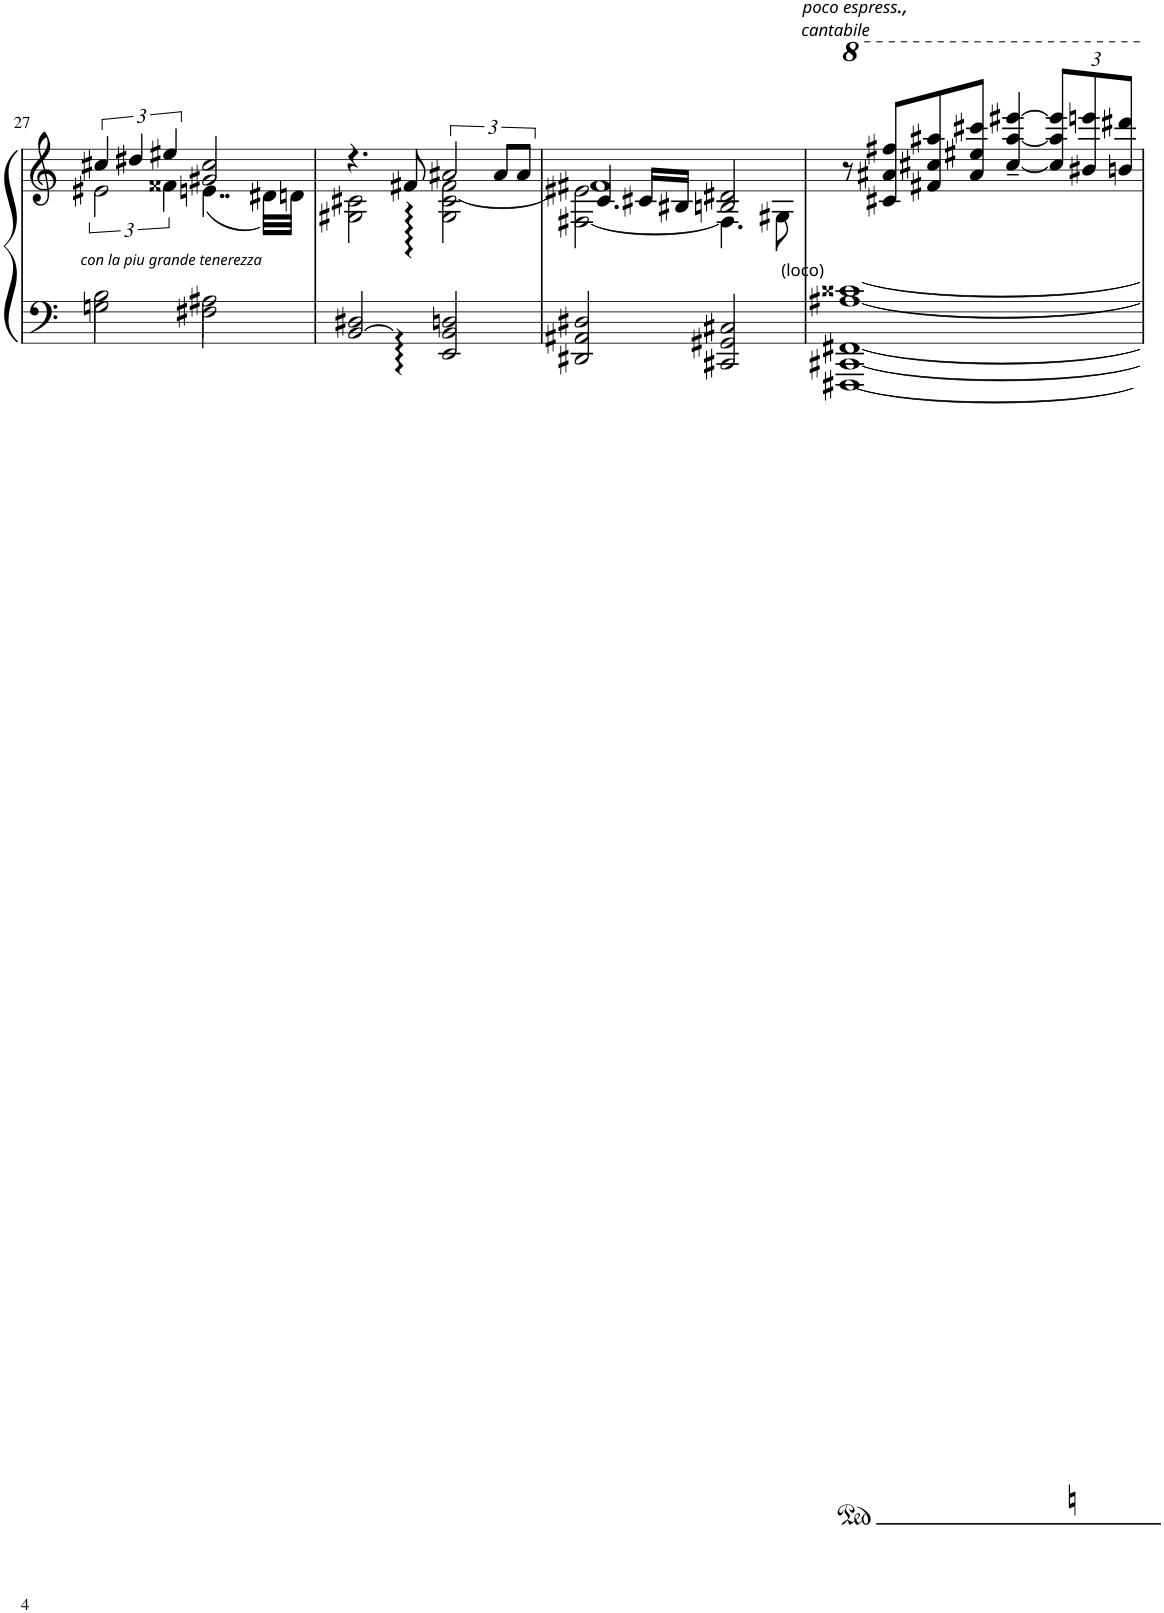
**kern	**kern
*part1	*part1
*staff2	*staff1
*I"Piano	*
*I'Pno.	*
!!LO:PB:g=z
*clefF4	*clefG2
*k[]	*k[]
*M4/4	*M4/4
=27	=27
*^	*^
*	*^	*	*
!	!	!	!LO:TX:b:i:t=con la piu grande tenerezza	!
1ryy	2B\	2Gn\	6cc#X/	3e#X\
.	.	.	6dd#X/	.
.	.	.	6ee#X/	6f##X\
.	2A#X\	2F#X\	2g#X/ 2cc#/	(4..en\
.	.	.	.	32d#X\LLL)
.	.	.	.	32dn\JJJ
*	*v	*v	*	*
=28	=28	=28	=28
1ryy	[2BB/ 2D#X/	4.r	2G#X\ 2c#X\
.	.	8f#X/	.
.	2EE/: 2BBn/]: 2Dn/:	3a#X/	2G#\ [2c#\ 2f#\
.	.	12a#/L	.
.	.	12a#/J	.
=29	=29	=29	=29
*	*	*	*^
1ryy	2DD#X/ 2AA#X/ 2D#X/	1f#X	[2F#X\ 2e#X\	4.c#/]
.	.	.	.	16c#X/LL
.	.	.	.	16B#X/JJ
.	2CC#X/ 2GG#X/ 2C#X/	.	4.F#\]	2Bn/ 2d#X/
.	.	.	8G#X\	.
*	*	*	*v	*v
=30	=30	=30	=30
!LO:TX:a:t=(loco)	!	!	!
*	*	*v	*v
1ryy	[1FFF#X [1CC#X [1FF#X [1A#X [1c##X	8r
!	!	!LO:TX:a:i:t=poco espress
!	!	!LO:TX:a:t=.,
!	!	!LO:TX:a:t=cantabile
.	.	8cc#X/ 8aa#X/ 8fff#X/L
.	.	8ff#X/ 8ccc#X/ 8aaa#X/
.	.	8aa#/ 8eee#X/ 8cccc#X/J
.	.	[4ccc#/~ [4aaa#/~ [4eeee#X/~
*	*	*Xbrackettup
.	.	12ccc#/] 12aaa#/] 12eeee#/]L
.	.	12bb#X/ 12eeeen/
.	.	12bbn/ 12dddd#X/J
*v	*v	*
=	=
*-	*-
